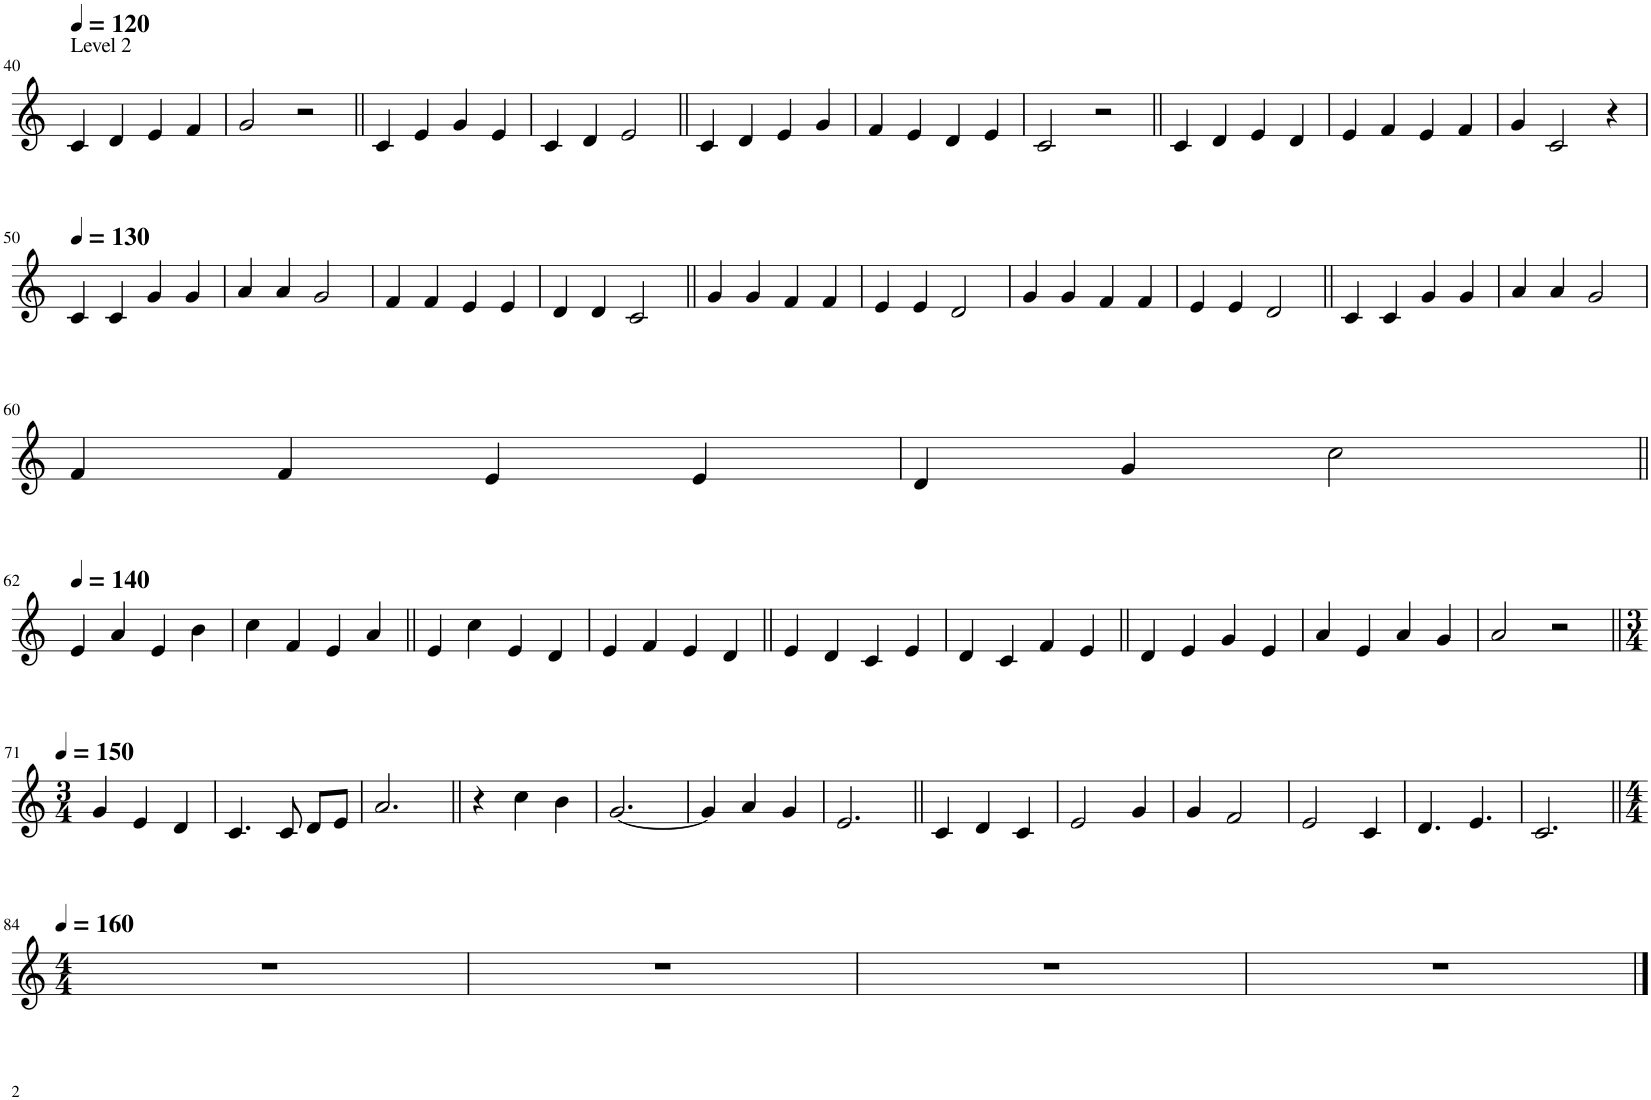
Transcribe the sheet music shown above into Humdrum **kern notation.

**kern
*part1
*staff1
*I"Piano
*I'Pno.
!!LO:PB:g=z
*clefG2
*k[]
*M4/4
*MM120
=40
!LO:TX:a:t=Level 2
4c/
4d/
4e/
4f/
=41
2g/
2r
=42||
4c/
4e/
4g/
4e/
=43
4c/
4d/
2e/
=44||
4c/
4d/
4e/
4g/
=45
4f/
4e/
4d/
4e/
=46
2c/
2r
=47||
4c/
4d/
4e/
4d/
=48
4e/
4f/
4e/
4f/
=49
4g/
2c/
4r
!!LO:LB:g=z
=50
*MM130
4c/
4c/
4g/
4g/
=51
4a/
4a/
2g/
=52
4f/
4f/
4e/
4e/
=53
4d/
4d/
2c/
=54||
4g/
4g/
4f/
4f/
=55
4e/
4e/
2d/
=56
4g/
4g/
4f/
4f/
=57
4e/
4e/
2d/
=58||
4c/
4c/
4g/
4g/
=59
4a/
4a/
2g/
!!LO:LB:g=z
=60
4f/
4f/
4e/
4e/
=61
4d/
4g/
2cc\
!!LO:LB:g=z
=62||
*MM140
4e/
4a/
4e/
4b\
=63
4cc\
4f/
4e/
4a/
=64||
4e/
4cc\
4e/
4d/
=65
4e/
4f/
4e/
4d/
=66||
4e/
4d/
4c/
4e/
=67
4d/
4c/
4f/
4e/
=68||
4d/
4e/
4g/
4e/
=69
4a/
4e/
4a/
4g/
=70
2a/
2r
!!LO:LB:g=z
=71||
*M3/4
*MM150
4g/
4e/
4d/
=72
4.c/
8c/
8d/L
8e/J
=73
2.a/
=74||
4r
4cc\
4b\
=75
[2.g/
=76
4g/]
4a/
4g/
=77
2.e/
=78||
4c/
4d/
4c/
=79
2e/
4g/
=80
4g/
2f/
=81
2e/
4c/
=82
4.d/
4.e/
=83
2.c/
!!LO:LB:g=z
=84||
*M4/4
*MM160
1r
=85
1r
=86
1r
=87
1r
==
*-
